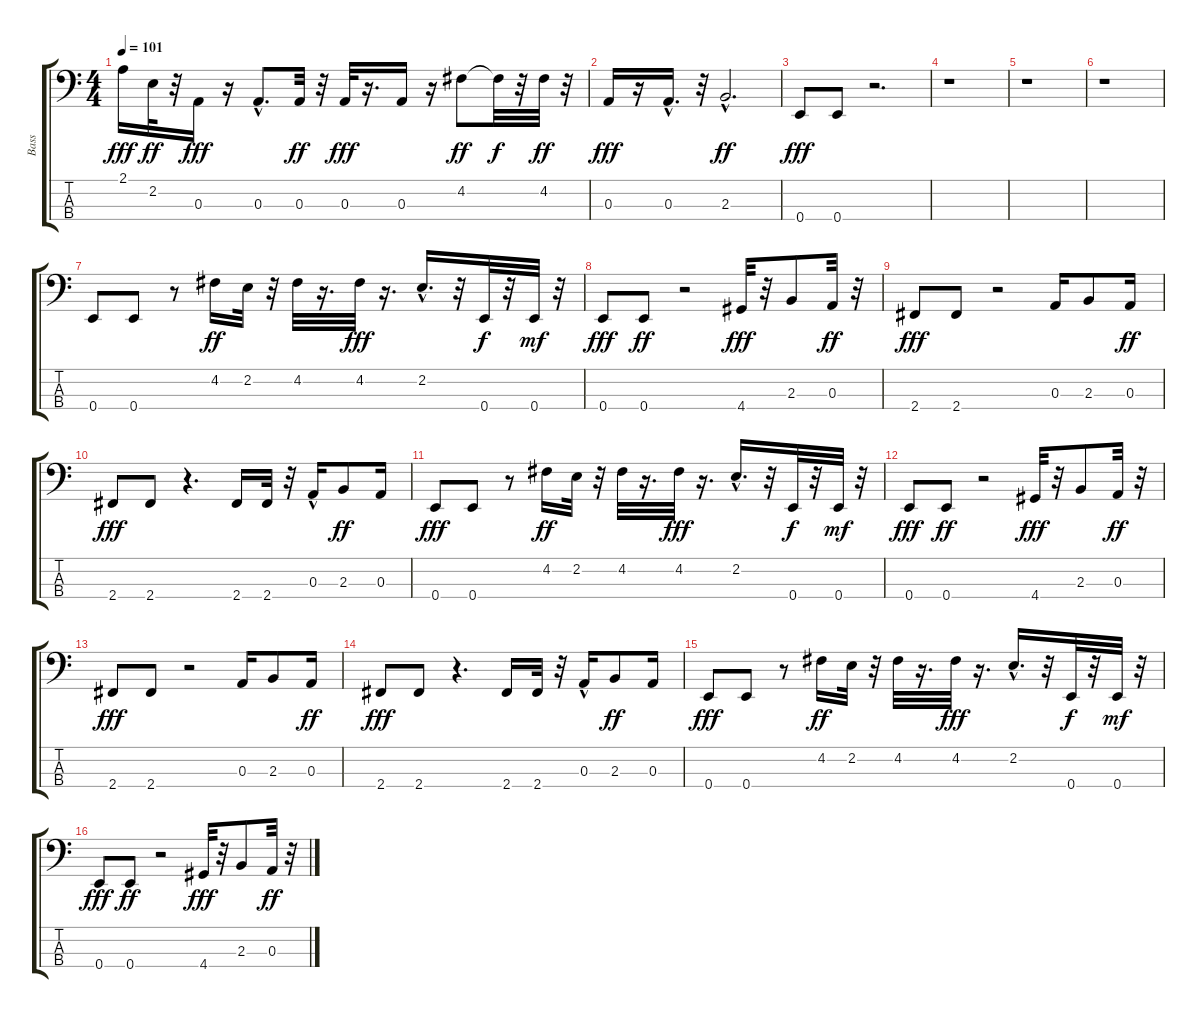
\track ("Bass" "Bass") {instrument electricbassfinger}
\staff {score tabs}
\tuning (G2 D2 A1 E1) {hide}
\ts (4 4)
\tempo 101
\clef f4
\ks c
2.1.16{dy fff} 2.2.32{dy ff} r.32 0.3.16{dy fff} r.16 0.3{hac}.8{d} 0.3.32{dy ff} r.32 0.3.32{dy fff} r.16{d} 0.3.16 r.16 4.2.8{dy ff} 4.2{t}.32{dy f} r.32 4.2.32{dy ff} r.32 |
0.3.16{dy fff} r.16 0.3{hac}.16{d} r.32 2.3{hac}.2{d dy ff} |
0.4.8{dy fff} 0.4.8 r.2{d} |
r.1 |
r.1 |
r.1 |
0.4.8 0.4.8 r.8 4.2.16{dy ff} 2.2.32 r.32 4.2.32 r.16{d} 4.2.32{dy fff} r.16{d} 2.2{hac}.16{d} r.32 0.4.32{dy f} r.32 0.4.32{dy mf} r.32 |
0.4.8{dy fff} 0.4.8{dy ff} r.2 4.4.32{dy fff} r.32 2.3.8 0.3.32{dy ff} r.32 |
2.4.8{dy fff} 2.4.8 r.2 0.3.16 2.3.8 0.3.16{dy ff} |
2.4.8{dy fff} 2.4.8 r.4{d} 2.4.16 2.4.32 r.32 0.3{hac}.16 2.3.8{dy ff} 0.3.16 |
0.4.8{dy fff} 0.4.8 r.8 4.2.16{dy ff} 2.2.32 r.32 4.2.32 r.16{d} 4.2.32{dy fff} r.16{d} 2.2{hac}.16{d} r.32 0.4.32{dy f} r.32 0.4.32{dy mf} r.32 |
0.4.8{dy fff} 0.4.8{dy ff} r.2 4.4.32{dy fff} r.32 2.3.8 0.3.32{dy ff} r.32 |
2.4.8{dy fff} 2.4.8 r.2 0.3.16 2.3.8 0.3.16{dy ff} |
2.4.8{dy fff} 2.4.8 r.4{d} 2.4.16 2.4.32 r.32 0.3{hac}.16 2.3.8{dy ff} 0.3.16 |
0.4.8{dy fff} 0.4.8 r.8 4.2.16{dy ff} 2.2.32 r.32 4.2.32 r.16{d} 4.2.32{dy fff} r.16{d} 2.2{hac}.16{d} r.32 0.4.32{dy f} r.32 0.4.32{dy mf} r.32 |
0.4.8{dy fff} 0.4.8{dy ff} r.2 4.4.32{dy fff} r.32 2.3.8 0.3.32{dy ff} r.32
